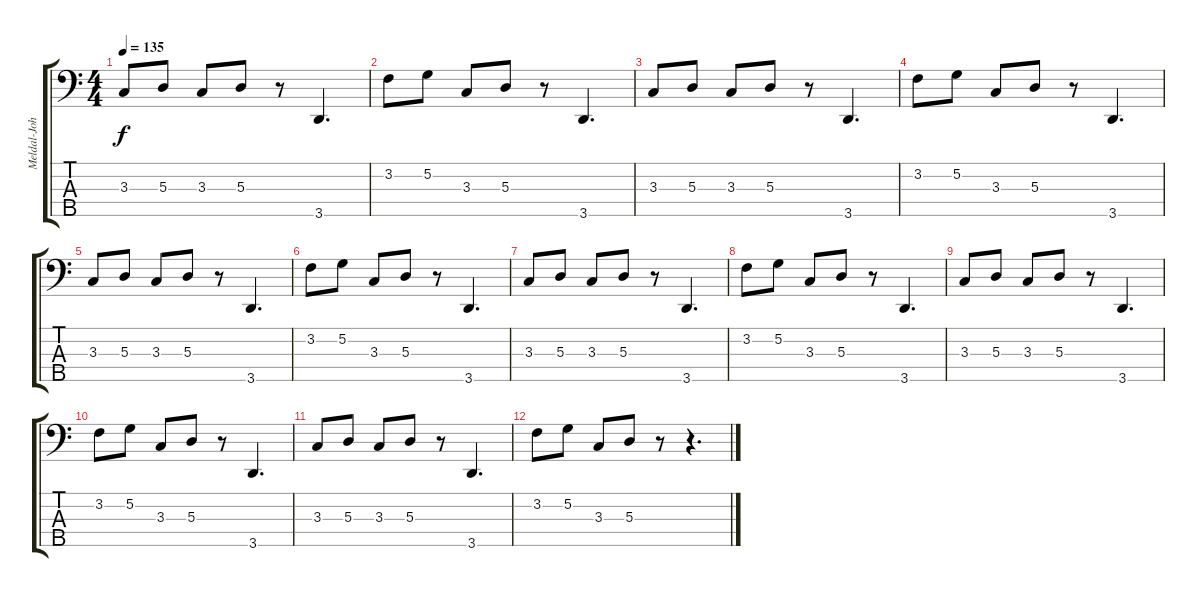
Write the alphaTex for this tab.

\track ("Meldal-Johnsen" "Meldal-Joh") {instrument electricbasspick}
\staff {score tabs}
\tuning (G2 D2 A1 E1 B0) {hide}
\ts (4 4)
\tempo 135
\clef f4
\ks c
3.3.8{dy f} 5.3.8 3.3.8 5.3.8 r.8 3.5.4{d} |
3.2.8 5.2.8 3.3.8 5.3.8 r.8 3.5.4{d} |
3.3.8 5.3.8 3.3.8 5.3.8 r.8 3.5.4{d} |
3.2.8 5.2.8 3.3.8 5.3.8 r.8 3.5.4{d} |
3.3.8 5.3.8 3.3.8 5.3.8 r.8 3.5.4{d} |
3.2.8 5.2.8 3.3.8 5.3.8 r.8 3.5.4{d} |
3.3.8 5.3.8 3.3.8 5.3.8 r.8 3.5.4{d} |
3.2.8 5.2.8 3.3.8 5.3.8 r.8 3.5.4{d} |
3.3.8 5.3.8 3.3.8 5.3.8 r.8 3.5.4{d} |
3.2.8 5.2.8 3.3.8 5.3.8 r.8 3.5.4{d} |
3.3.8 5.3.8 3.3.8 5.3.8 r.8 3.5.4{d} |
3.2.8 5.2.8 3.3.8 5.3.8 r.8 r.4{d}
